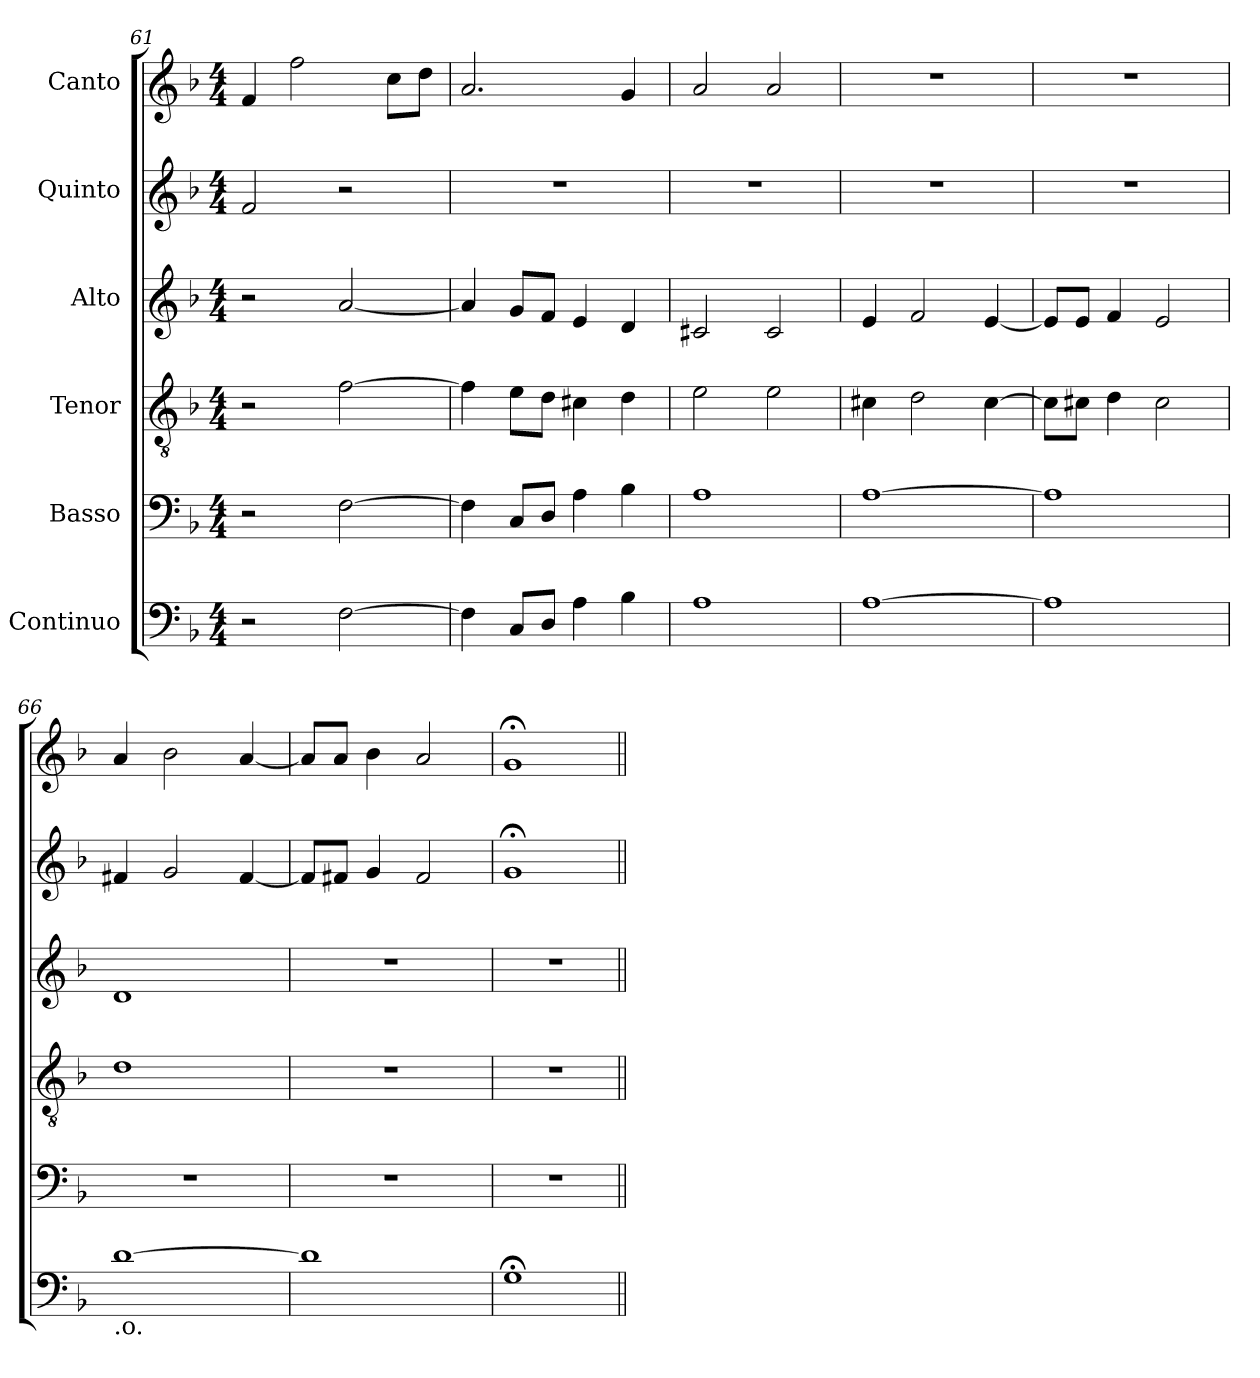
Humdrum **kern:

**kern	**kern	**kern	**kern	**kern	**kern
*part6	*part5	*part4	*part3	*part2	*part1
*staff6	*staff5	*staff4	*staff3	*staff2	*staff1
*I"Continuo	*I"Basso	*I"Tenor	*I"Alto	*I"Quinto	*I"Canto
*clefF4	*clefF4	*clefGv2	*clefG2	*clefG2	*clefG2
*k[b-]	*k[b-]	*k[b-]	*k[b-]	*k[b-]	*k[b-]
*F:	*F:	*F:	*F:	*F:	*F:
*M4/4	*M4/4	*M4/4	*M4/4	*M4/4	*M4/4
=61	=61	=61	=61	=61	=61
2r	2r	2r	2r	2f/	4f/
.	.	.	.	.	2ff\
[2F\	[2F\	[2f\	[2a/	2r	.
.	.	.	.	.	8cc\L
.	.	.	.	.	8dd\J
=62	=62	=62	=62	=62	=62
4F\]	4F\]	4f\]	4a/]	1r	2.a/
8C/L	8C/L	8e\L	8g/L	.	.
8D/J	8D/J	8d\J	8f/J	.	.
4A\	4A\	4c#X\	4e/	.	.
4B-\	4B-\	4d\	4d/	.	4g/
=63	=63	=63	=63	=63	=63
1A	1A	2e\	2c#X/	1r	2a/
.	.	2e\	2c#/	.	2a/
=64	=64	=64	=64	=64	=64
[1A	[1A	4c#X\	4e/	1r	1r
.	.	2d\	2f/	.	.
.	.	[4c#\	[4e/	.	.
=65	=65	=65	=65	=65	=65
1A]	1A]	8c#\L]	8e/L]	1r	1r
.	.	8c#X\J	8e/J	.	.
.	.	4d\	4f/	.	.
.	.	2c#\	2e/	.	.
=66	=66	=66	=66	=66	=66
!LO:TX:b:t=.o.	!	!	!	!	!
[1d	1r	1d	1d	4f#X/	4a/
.	.	.	.	2g/	2b-\
.	.	.	.	[4f#/	[4a/
=67	=67	=67	=67	=67	=67
1d]	1r	1r	1r	8f#/L]	8a/L]
.	.	.	.	8f#X/J	8a/J
.	.	.	.	4g/	4b-\
.	.	.	.	2f#/	2a/
=68	=68	=68	=68	=68	=68
1G;<	1r	1r	1r	1g;<	1g;<
=||	=||	=||	=||	=||	=||
*-	*-	*-	*-	*-	*-
